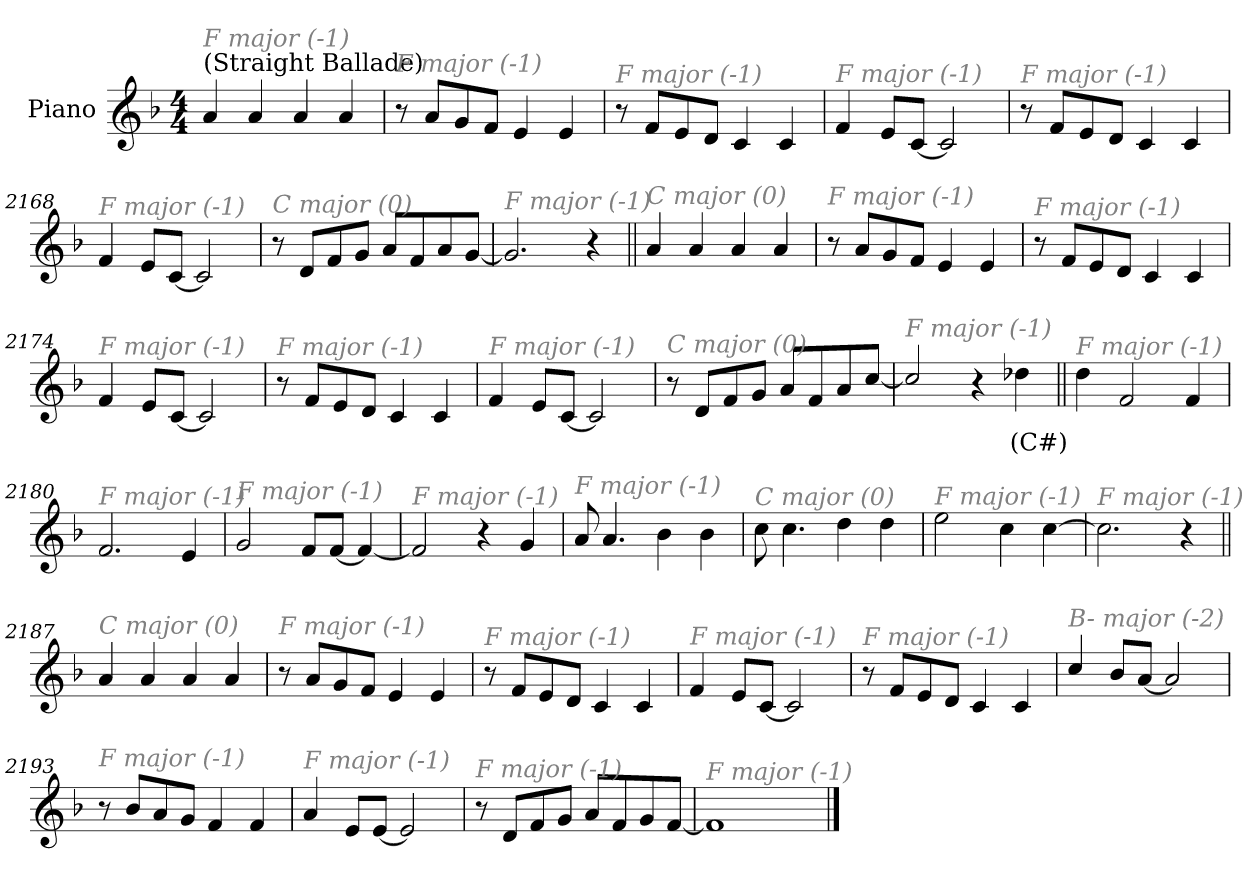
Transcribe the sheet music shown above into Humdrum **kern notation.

**kern	**text
*part1	*part1
*staff1	*staff1
*I"Piano	*
*I'Pno.	*
*clefG2	*
*k[b-]	*
*M4/4	*
*MM100	*
=1	=1
!LO:TX:a:t=(Straight Ballade)	!
!LO:TX:i:color=#808080:t=F major (-1)	!
4a/	.
4a/	.
4a/	.
4a/	.
=2164	=2164
!LO:TX:i:color=#808080:t=F major (-1)	!
8r	.
8a/L	.
8g/	.
8f/J	.
4e/	.
4e/	.
=2165	=2165
!LO:TX:i:color=#808080:t=F major (-1)	!
8r	.
8f/L	.
8e/	.
8d/J	.
4c/	.
4c/	.
=2166	=2166
!LO:TX:i:color=#808080:t=F major (-1)	!
4f/	.
8e/L	.
[8c/J	.
2c/]	.
!!LO:LB:g=z
=2167	=2167
!LO:TX:i:color=#808080:t=F major (-1)	!
8r	.
8f/L	.
8e/	.
8d/J	.
4c/	.
4c/	.
=2168	=2168
!LO:TX:i:color=#808080:t=F major (-1)	!
4f/	.
8e/L	.
[8c/J	.
2c/]	.
=2169	=2169
!LO:TX:i:color=#808080:t=C major (0)	!
8r	.
8d/L	.
8f/	.
8g/J	.
8a/L	.
8f/	.
8a/	.
[8g/J	.
=2170	=2170
!LO:TX:i:color=#808080:t=F major (-1)	!
2.g/]	.
4r	.
!!LO:LB:g=z
=2171||	=2171||
!LO:TX:i:color=#808080:t=C major (0)	!
4a/	.
4a/	.
4a/	.
4a/	.
=2172	=2172
!LO:TX:i:color=#808080:t=F major (-1)	!
8r	.
8a/L	.
8g/	.
8f/J	.
4e/	.
4e/	.
=2173	=2173
!LO:TX:i:color=#808080:t=F major (-1)	!
8r	.
8f/L	.
8e/	.
8d/J	.
4c/	.
4c/	.
=2174	=2174
!LO:TX:i:color=#808080:t=F major (-1)	!
4f/	.
8e/L	.
[8c/J	.
2c/]	.
!!LO:LB:g=z
=2175	=2175
!LO:TX:i:color=#808080:t=F major (-1)	!
8r	.
8f/L	.
8e/	.
8d/J	.
4c/	.
4c/	.
=2176	=2176
!LO:TX:i:color=#808080:t=F major (-1)	!
4f/	.
8e/L	.
[8c/J	.
2c/]	.
=2177	=2177
!LO:TX:i:color=#808080:t=C major (0)	!
8r	.
8d/L	.
8f/	.
8g/J	.
8a/L	.
8f/	.
8a/	.
[8cc/J	.
=2178	=2178
!LO:TX:i:color=#808080:t=F major (-1)	!
2cc/]	.
4r	.
4dd-Xi\	(C#)
!!LO:LB:g=z
=2179||	=2179||
!LO:TX:i:color=#808080:t=F major (-1)	!
4dd\	.
2f/	.
4f/	.
=2180	=2180
!LO:TX:i:color=#808080:t=F major (-1)	!
2.f/	.
4e/	.
=2181	=2181
!LO:TX:i:color=#808080:t=F major (-1)	!
2g/	.
8f/L	.
[8f/J	.
4f/_	.
=2182	=2182
!LO:TX:i:color=#808080:t=F major (-1)	!
2f/]	.
4r	.
4g/	.
!!LO:LB:g=z
=2183	=2183
!LO:TX:i:color=#808080:t=F major (-1)	!
8a/	.
4.a/	.
4b-\	.
4b-\	.
=2184	=2184
!LO:TX:i:color=#808080:t=C major (0)	!
8cc\	.
4.cc\	.
4dd\	.
4dd\	.
=2185	=2185
!LO:TX:i:color=#808080:t=F major (-1)	!
2ee\	.
4cc\	.
[4cc\	.
=2186	=2186
!LO:TX:i:color=#808080:t=F major (-1)	!
2.cc\]	.
4r	.
!!LO:LB:g=z
=2187||	=2187||
!LO:TX:i:color=#808080:t=C major (0)	!
4a/	.
4a/	.
4a/	.
4a/	.
=2188	=2188
!LO:TX:i:color=#808080:t=F major (-1)	!
8r	.
8a/L	.
8g/	.
8f/J	.
4e/	.
4e/	.
=2189	=2189
!LO:TX:i:color=#808080:t=F major (-1)	!
8r	.
8f/L	.
8e/	.
8d/J	.
4c/	.
4c/	.
=2190	=2190
!LO:TX:i:color=#808080:t=F major (-1)	!
4f/	.
8e/L	.
[8c/J	.
2c/]	.
!!LO:LB:g=z
=2191	=2191
!LO:TX:i:color=#808080:t=F major (-1)	!
8r	.
8f/L	.
8e/	.
8d/J	.
4c/	.
4c/	.
=2192	=2192
!LO:TX:i:color=#808080:t=B- major (-2)	!
4cc/	.
8b-/L	.
[8a/J	.
2a/]	.
=2193	=2193
!LO:TX:i:color=#808080:t=F major (-1)	!
8r	.
8b-/L	.
8a/	.
8g/J	.
4f/	.
4f/	.
!!LO:LB:g=z
=2194	=2194
!LO:TX:i:color=#808080:t=F major (-1)	!
4a/	.
8e/L	.
[8e/J	.
2e/]	.
=2195	=2195
!LO:TX:i:color=#808080:t=F major (-1)	!
8r	.
8d/L	.
8f/	.
8g/J	.
8a/L	.
8f/	.
8g/	.
[8f/J	.
=2196	=2196
!LO:TX:i:color=#808080:t=F major (-1)	!
1f]	.
==	==
*-	*-
